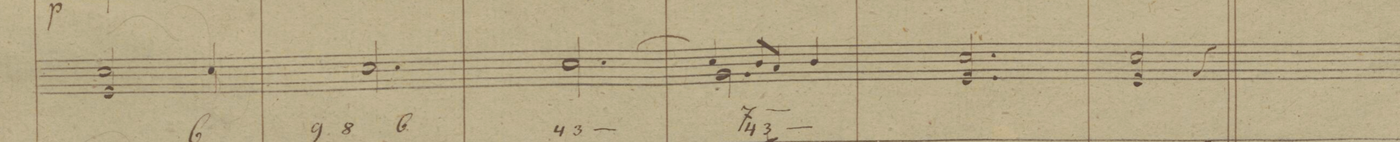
**kern
*I"Corni in F
*clefG2
*k[b-]
*M3/4
*^
2f 2A/)	2rAyyyy
4f/	4f\
=69	=69
2.f/	2.f\
=70	=70
[2.f/	2.f\
=71	=71
4f/]	2.c\
8e/L	.
8d/J	.
4e/	.
*v	*v
=72
2.f 2.A/
=73
2f 2A/
4r
==
*-
